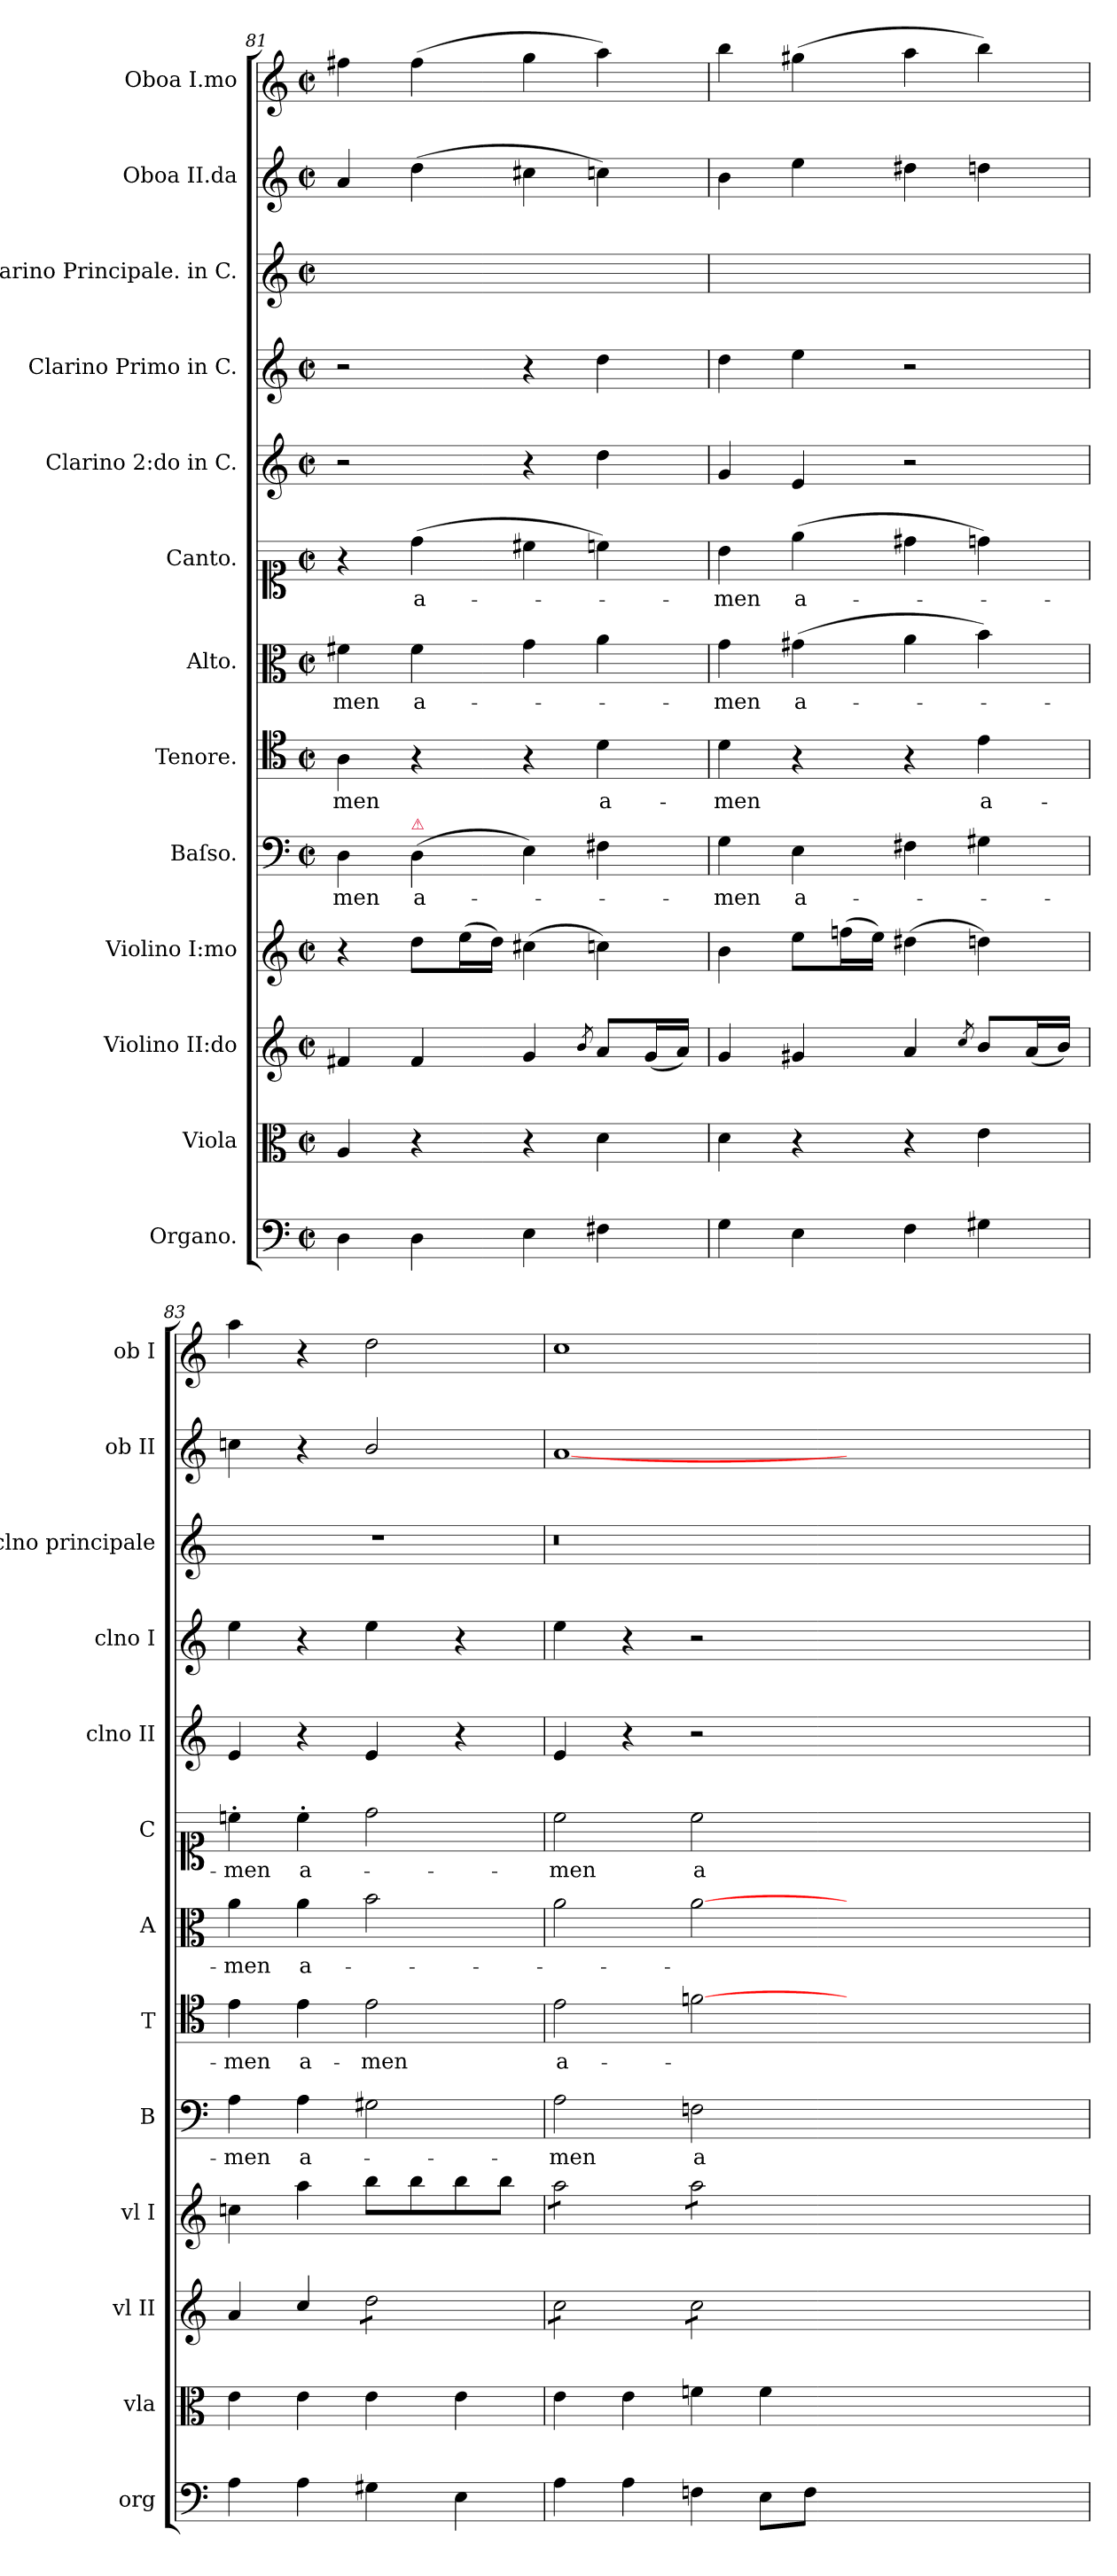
**kern	**kern	**kern	**kern	**kern	**text	**kern	**text	**kern	**text	**kern	**text	**kern	**kern	**kern	**kern	**kern
*part13	*part12	*part11	*part10	*part9	*part9	*part8	*part8	*part7	*part7	*part6	*part6	*part5	*part4	*part3	*part2	*part1
*staff13	*staff12	*staff11	*staff10	*staff9	*staff9	*staff8	*staff8	*staff7	*staff7	*staff6	*staff6	*staff5	*staff4	*staff3	*staff2	*staff1
*I"Organo.	*I"Viola	*I"Violino II:do	*I"Violino I:mo	*I"Baſso.	*	*I"Tenore.	*	*I"Alto.	*	*I"Canto.	*	*I"Clarino 2:do in C.	*I"Clarino Primo in C.	*I"Clarino Principale. in C.	*I"Oboa II.da	*I"Oboa I.mo
*I'org	*I'vla	*I'vl II	*I'vl I	*I'B	*	*I'T	*	*I'A	*	*I'C	*	*I'clno II	*I'clno I	*I'clno principale	*I'ob II	*I'ob I
*clefF4	*clefC3	*clefG2	*clefG2	*clefF4	*	*clefC4	*	*clefC3	*	*clefC1	*	*clefG2	*clefG2	*clefG2	*clefG2	*clefG2
*k[]	*k[]	*k[]	*k[]	*k[]	*	*k[]	*	*k[]	*	*k[]	*	*k[]	*k[]	*k[]	*k[]	*k[]
*M2/2	*M2/2	*M2/2	*M2/2	*M2/2	*	*M2/2	*	*M2/2	*	*M2/2	*	*M2/2	*M2/2	*M2/2	*M2/2	*M2/2
*met(c|)	*met(c|)	*met(c|)	*met(c|)	*met(c|)	*	*met(c|)	*	*met(c|)	*	*met(c|)	*	*met(c|)	*met(c|)	*met(c|)	*met(c|)	*met(c|)
=81	=81	=81	=81	=81	=81	=81	=81	=81	=81	=81	=81	=81	=81	=81	=81	=81
4D\	4A/	4f#X/	4r	4D\	-men	4A\	-men	4f#X\	-men	4r	.	2r	2r	1ryy	4a/	4ff#X\
!	!	!	!	!LO:TX:a:color=crimson:t=⚠	!	!	!	!	!	!	!	!	!	!	!	!
4D\	4r	4f#/	8dd\L	(4D\	a-	4r	.	4f#\	a-	(4dd\	a-	.	.	.	(4dd\	(4ff#\
.	.	.	(16ee\L	.	.	.	.	.	.	.	.	.	.	.	.	.
.	.	.	16dd\JJ)	.	.	.	.	.	.	.	.	.	.	.	.	.
4E\	4r	4g/	(4cc#X\	4E\)	.	4r	.	4g\	.	4cc#X\	.	4r	4r	.	4cc#X\	4gg\
.	.	8qb/	.	.	.	.	.	.	.	.	.	.	.	.	.	.
!	!	!	!	!	!	!	!LO:LY:i	!	!	!	!	!	!	!	!	!
4F#X\	4d\	8a/L	4ccn\)	4F#X\	.	4d\	a-	4a\	.	4ccn\)	.	4dd\	4dd\	.	4ccn\)	4aa\)
.	.	(16g/L	.	.	.	.	.	.	.	.	.	.	.	.	.	.
.	.	16a/JJ)	.	.	.	.	.	.	.	.	.	.	.	.	.	.
=82	=82	=82	=82	=82	=82	=82	=82	=82	=82	=82	=82	=82	=82	=82	=82	=82
!	!	!	!	!	!	!	!LO:LY:i	!	!	!	!	!	!	!	!	!
4G\	4d\	4g/	4b\	4G\	-men	4d\	-men	4g\	-men	4b\	-men	4g/	4dd\	1ryy	4b\	4bb\
4E\	4r	4g#X/	8ee\L	4E\	a-	4r	.	(4g#X\	a-	(4ee\	a-	4e/	4ee\	.	4ee\	(4gg#X\
.	.	.	(16ffn\L	.	.	.	.	.	.	.	.	.	.	.	.	.
.	.	.	16ee\JJ)	.	.	.	.	.	.	.	.	.	.	.	.	.
4F\	4r	4a/	(4dd#X\	4F#X\	.	4r	.	4a\	.	4dd#X\	.	2r	2r	.	4dd#X\	4aa\
.	.	8qcc/	.	.	.	.	.	.	.	.	.	.	.	.	.	.
4G#X\	4e\	8b/L	4ddn\)	4G#X\	.	4e\	a-	4b\)	.	4ddn\)	.	.	.	.	4ddn\	4bb\)
.	.	(16a/L	.	.	.	.	.	.	.	.	.	.	.	.	.	.
.	.	16b/JJ)	.	.	.	.	.	.	.	.	.	.	.	.	.	.
=83	=83	=83	=83	=83	=83	=83	=83	=83	=83	=83	=83	=83	=83	=83	=83	=83
4A\	4e\	4a/	4ccn\	4A\	-men	4e\	-men	4a\	-men	4ccn'\	men	4e/	4ee\	1r	4ccn\	4aa\
!	!	!	!	!	!	!	!LO:LY:i	!	!	!	!	!	!	!	!	!
4A\	4e\	4cc/	4aa\	4A\	a-	4e\	a-	4a\	a-	4cc'\	a-	4r	4r	.	4r	4r
!	!	!	!	!	!	!	!LO:LY:i	!	!	!	!	!	!	!	!	!
*	*	*tremolo	*	*	*	*	*	*	*	*	*	*	*	*	*	*
4G#X\	4e\	8dd\L	8bb\L	2G#X\	.	2e\	-men	2b\	.	2dd\	.	4e/	4ee\	.	2b/	2dd\
.	.	8dd\	8bb\	.	.	.	.	.	.	.	.	.	.	.	.	.
4E\	4e\	8dd\	8bb\	.	.	.	.	.	.	.	.	4r	4r	.	.	.
.	.	8dd\J	8bb\J	.	.	.	.	.	.	.	.	.	.	.	.	.
=84	=84	=84	=84	=84	=84	=84	=84	=84	=84	=84	=84	=84	=84	=84	=84	=84
*	*	*	*tremolo	*	*	*	*	*	*	*	*	*	*	*	*	*
4A\	4e\	8cc\L	8aa\L	2A\	-men	2e\	a-	2a\	.	2cc\	-men	4e/	4ee\	0.r	[1a	1cc
.	.	8cc\	8aa\	.	.	.	.	.	.	.	.	.	.	.	.	.
4A\	4e\	8cc\	8aa\	.	.	.	.	.	.	.	.	4r	4r	.	.	.
.	.	8cc\J	8aa\J	.	.	.	.	.	.	.	.	.	.	.	.	.
4Fn\	4fn\	8cc\L	8aa\L	2Fn\	a-	[2fn\	.	[2a\	.	2cc\	a-	2r	2r	.	.	.
.	.	8cc\	8aa\	.	.	.	.	.	.	.	.	.	.	.	.	.
8E\L	4f\	8cc\	8aa\	.	.	.	.	.	.	.	.	.	.	.	.	.
8F\J	.	8cc\J	8aa\J	.	.	.	.	.	.	.	.	.	.	.	.	.
*	*	*	*Xtremolo	*	*	*	*	*	*	*	*	*	*	*	*	*
*	*	*Xtremolo	*	*	*	*	*	*	*	*	*	*	*	*	*	*
0ryy	0ryy	0ryy	0ryy	0ryy	.	0ryy	.	0ryy	.	0ryy	.	0ryy	0ryy	.	0ryy	0ryy
=	=	=	=	=	=	=	=	=	=	=	=	=	=	=	=	=
*-	*-	*-	*-	*-	*-	*-	*-	*-	*-	*-	*-	*-	*-	*-	*-	*-
